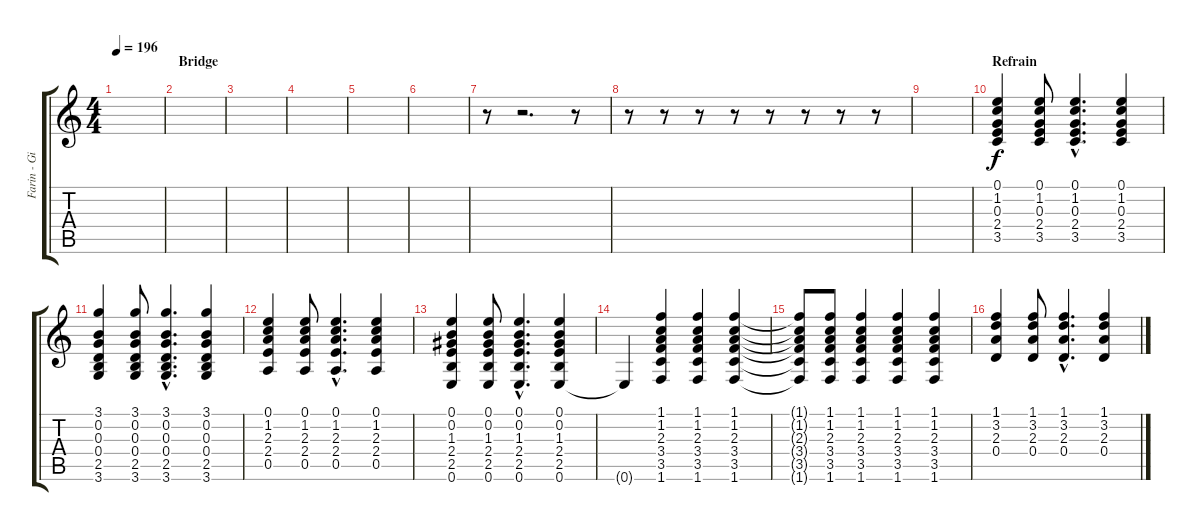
\track ("Farin - Gitarre 2" "Farin - Gi") {instrument distortionguitar}
\staff {score tabs}
\tuning (E4 B3 G3 D3 A2 E2) {hide}
\ts (4 4)
\tempo 196
\clef g2
\ks c
|
\section ("" "Bridge")
|
|
|
|
|
r.8 r.2{d} r.8 |
r.8 r.8 r.8 r.8 r.8 r.8 r.8 r.8 |
|
\section ("" "Refrain")
(0.1 1.2 0.3 2.4 3.5).4 (0.1 1.2 0.3 2.4 3.5).8 (0.1{hac} 1.2{hac} 0.3{hac} 2.4{hac} 3.5{hac}).4{d} (0.1 1.2 0.3 2.4 3.5).4 |
(3.1 0.2 0.3 0.4 2.5 3.6).4 (3.1 0.2 0.3 0.4 2.5 3.6).8 (3.1{hac} 0.2{hac} 0.3{hac} 0.4{hac} 2.5{hac} 3.6{hac}).4{d} (3.1 0.2 0.3 0.4 2.5 3.6).4 |
(0.1 1.2 2.3 2.4 0.5).4 (0.1 1.2 2.3 2.4 0.5).8 (0.1{hac} 1.2{hac} 2.3{hac} 2.4{hac} 0.5{hac}).4{d} (0.1 1.2 2.3 2.4 0.5).4 |
(0.1 0.2 1.3 2.4 2.5 0.6).4 (0.1 0.2 1.3 2.4 2.5 0.6).8 (0.1{hac} 0.2{hac} 1.3{hac} 2.4{hac} 2.5{hac} 0.6{hac}).4{d} (0.1 0.2 1.3 2.4 2.5 0.6).4 |
0.6{t}.4 (1.1 1.2 2.3 3.4 3.5 1.6).4 (1.1 1.2 2.3 3.4 3.5 1.6).4 (1.1 1.2 2.3 3.4 3.5 1.6).4 |
(1.1{t} 1.2{t} 2.3{t} 3.4{t} 3.5{t} 1.6{t}).8 (1.1 1.2 2.3 3.4 3.5 1.6).8 (1.1 1.2 2.3 3.4 3.5 1.6).4 (1.1 1.2 2.3 3.4 3.5 1.6).4 (1.1 1.2 2.3 3.4 3.5 1.6).4 |
(1.1 3.2 2.3 0.4).4 (1.1 3.2 2.3 0.4).8 (1.1{hac} 3.2{hac} 2.3{hac} 0.4{hac}).4{d} (1.1 3.2 2.3 0.4).4
